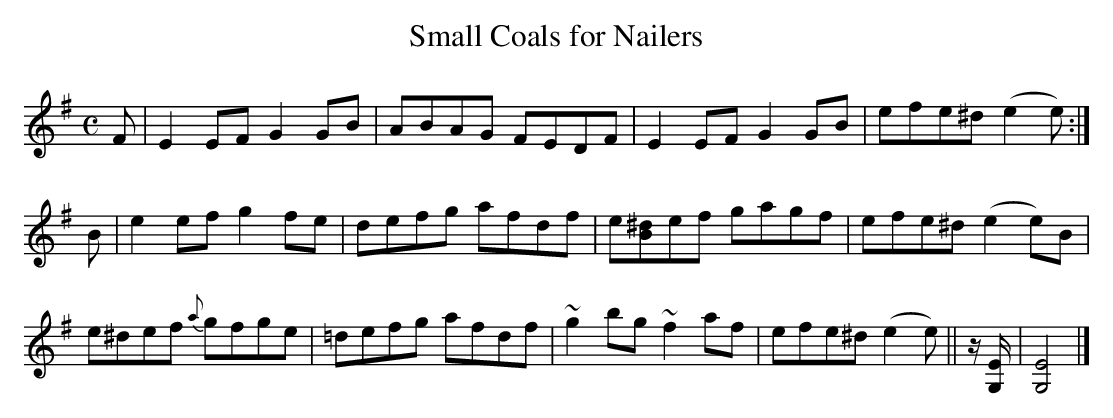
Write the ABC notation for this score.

X:1
T:Small Coals for Nailers
M:C
L:1/8
K:Emin
F|E2 EF G2 GB|ABAG FEDF|E2 EF G2 GB|efe^d (e2 e):|
B|e2 ef g2 fe|defg afdf|e[B^d]ef gagf|efe^d (e2 e)B|
e^def {a}gfge|=defg afdf|~g2 bg ~f2 af|efe^d (e2e)||z/[G,/E/]|[G,4E4]|]
